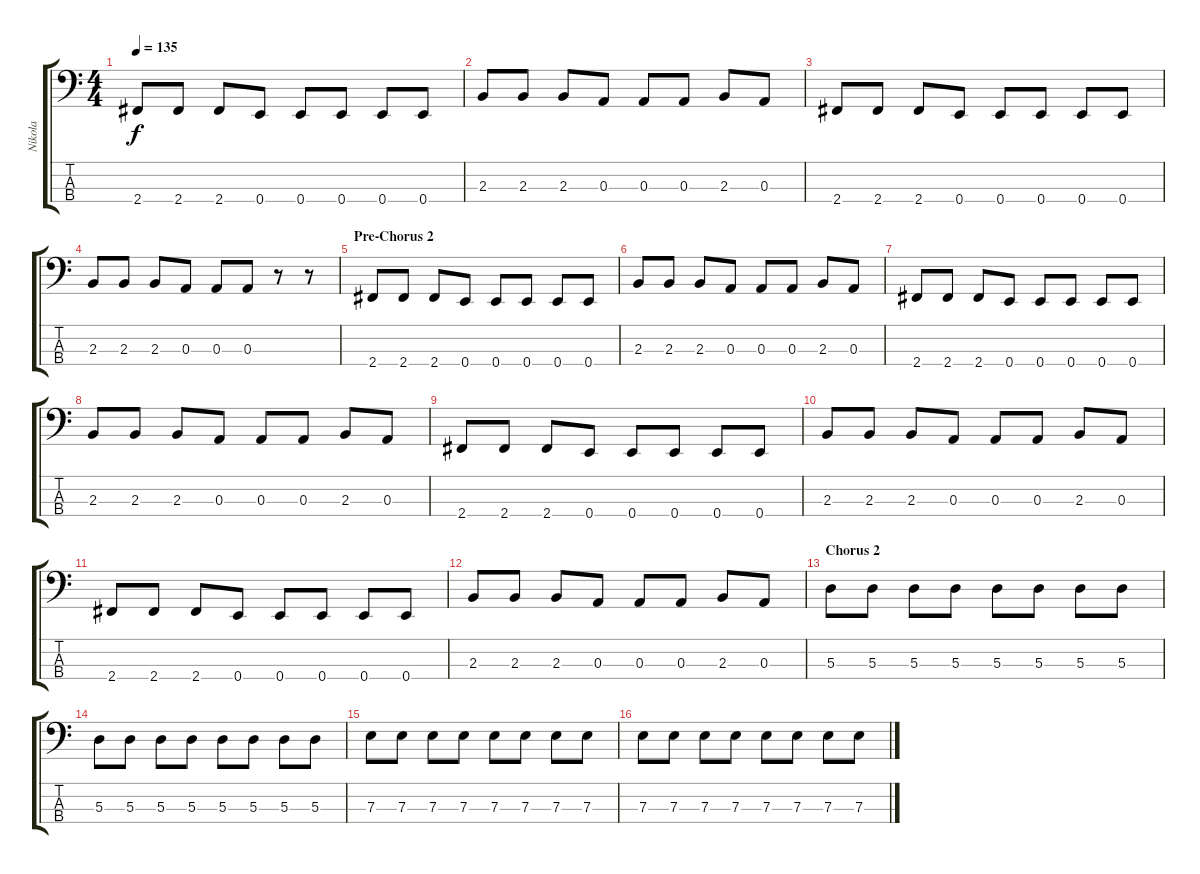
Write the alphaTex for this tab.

\track ("Nikola" "Nikola") {instrument electricbasspick}
\staff {score tabs}
\tuning (G2 D2 A1 E1) {hide}
\ts (4 4)
\tempo 135
\clef f4
\ks c
2.4.8{dy f} 2.4.8 2.4.8 0.4.8 0.4.8 0.4.8 0.4.8 0.4.8 |
2.3.8 2.3.8 2.3.8 0.3.8 0.3.8 0.3.8 2.3.8 0.3.8 |
2.4.8 2.4.8 2.4.8 0.4.8 0.4.8 0.4.8 0.4.8 0.4.8 |
2.3.8 2.3.8 2.3.8 0.3.8 0.3.8 0.3.8 r.8 r.8 |
\section ("" "Pre-Chorus 2")
2.4.8 2.4.8 2.4.8 0.4.8 0.4.8 0.4.8 0.4.8 0.4.8 |
2.3.8 2.3.8 2.3.8 0.3.8 0.3.8 0.3.8 2.3.8 0.3.8 |
2.4.8 2.4.8 2.4.8 0.4.8 0.4.8 0.4.8 0.4.8 0.4.8 |
2.3.8 2.3.8 2.3.8 0.3.8 0.3.8 0.3.8 2.3.8 0.3.8 |
2.4.8 2.4.8 2.4.8 0.4.8 0.4.8 0.4.8 0.4.8 0.4.8 |
2.3.8 2.3.8 2.3.8 0.3.8 0.3.8 0.3.8 2.3.8 0.3.8 |
2.4.8 2.4.8 2.4.8 0.4.8 0.4.8 0.4.8 0.4.8 0.4.8 |
2.3.8 2.3.8 2.3.8 0.3.8 0.3.8 0.3.8 2.3.8 0.3.8 |
\section ("" "Chorus 2")
5.3.8 5.3.8 5.3.8 5.3.8 5.3.8 5.3.8 5.3.8 5.3.8 |
5.3.8 5.3.8 5.3.8 5.3.8 5.3.8 5.3.8 5.3.8 5.3.8 |
7.3.8 7.3.8 7.3.8 7.3.8 7.3.8 7.3.8 7.3.8 7.3.8 |
7.3.8 7.3.8 7.3.8 7.3.8 7.3.8 7.3.8 7.3.8 7.3.8
